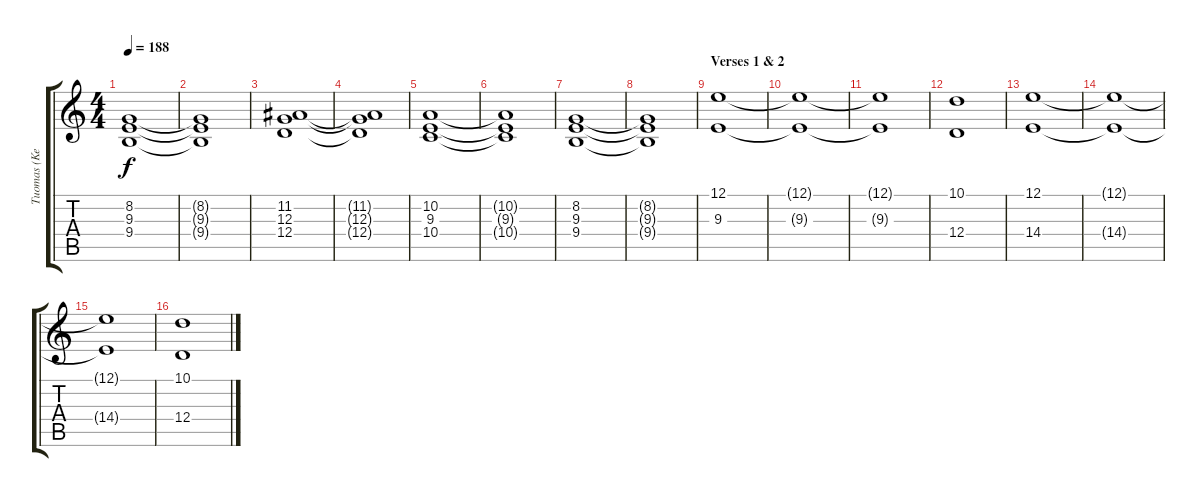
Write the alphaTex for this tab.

\track ("Tuomas (Keyboards)" "Tuomas (Ke") {instrument choiraahs}
\staff {score tabs}
\tuning (E4 B3 G3 D3 A2 E2) {hide}
\ts (4 4)
\tempo 188
\clef g2
\ks c
(8.2 9.3 9.4).1{dy f} |
(8.2{t} 9.3{t} 9.4{t}).1 |
(11.2 12.3 12.4).1 |
(11.2{t} 12.3{t} 12.4{t}).1 |
(10.2 9.3 10.4).1 |
(10.2{t} 9.3{t} 10.4{t}).1 |
(8.2 9.3 9.4).1 |
(8.2{t} 9.3{t} 9.4{t}).1 |
\section ("" "Verses 1 & 2")
(12.1 9.3).1{instrument stringensemble1} |
(12.1{t} 9.3{t}).1 |
(12.1{t} 9.3{t}).1 |
(10.1 12.4).1 |
(12.1 14.4).1 |
(12.1{t} 14.4{t}).1 |
(12.1{t} 14.4{t}).1 |
(10.1 12.4).1
